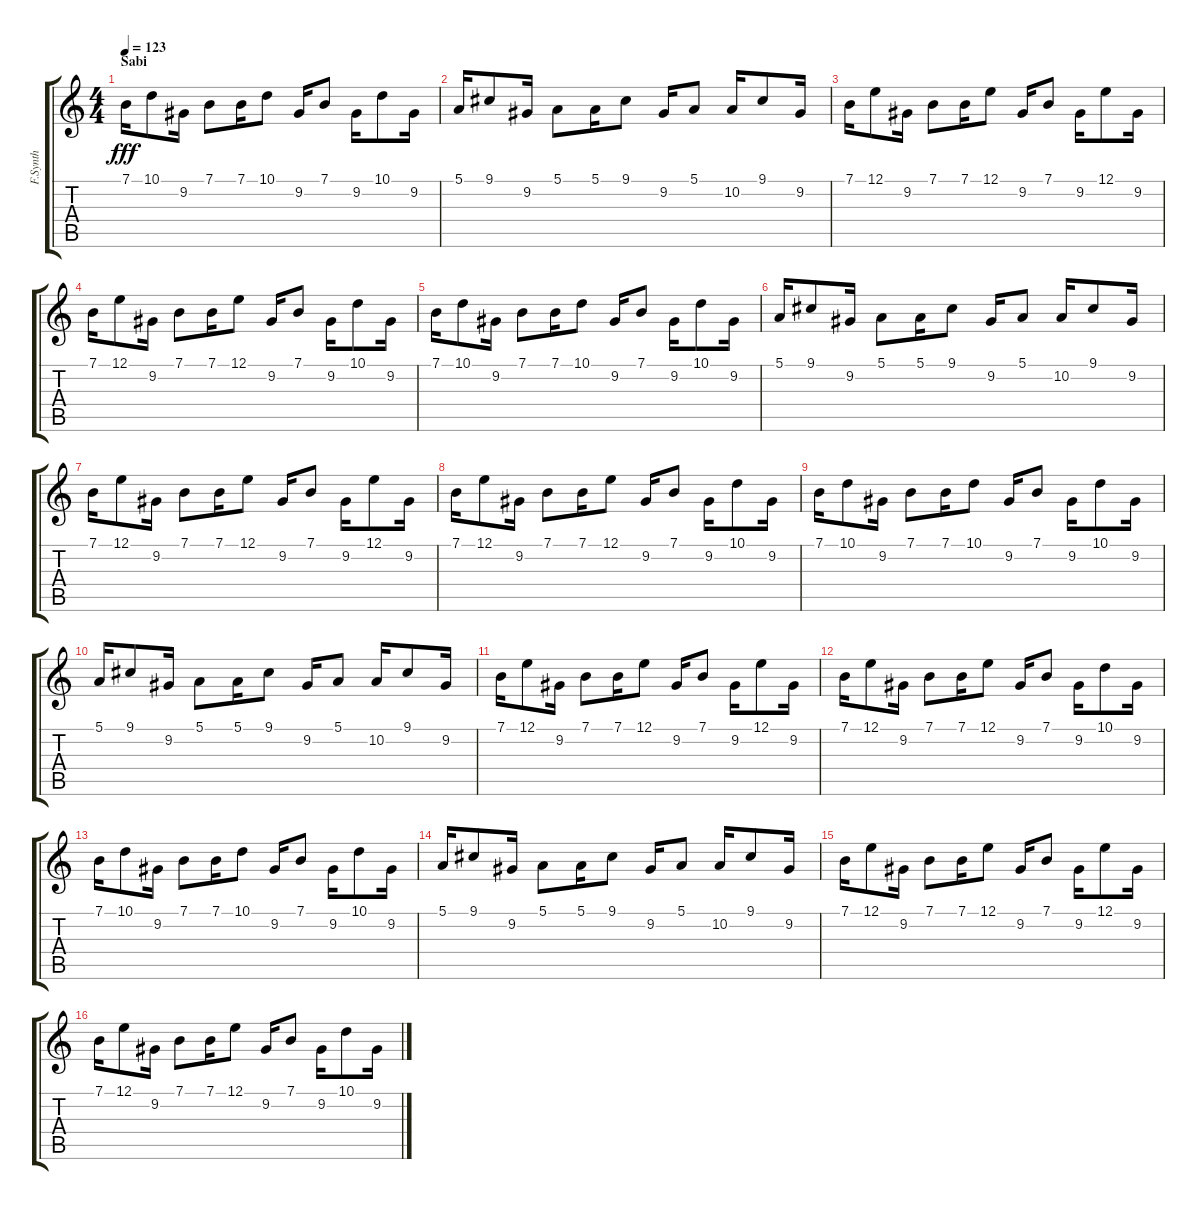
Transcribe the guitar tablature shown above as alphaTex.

\track ("F.Synth " "F.Synth ") {instrument churchorgan}
\staff {score tabs}
\tuning (E4 B3 G3 D3 A2 E2) {hide}
\ts (4 4)
\section ("" "Sabi")
\tempo 123
\clef g2
\ks c
7.1.16{dy fff} 10.1.8 9.2.16 7.1.8 7.1.16 10.1.8 9.2.16 7.1.8 9.2.16 10.1.8 9.2.16 |
5.1.16 9.1.8 9.2.16 5.1.8 5.1.16 9.1.8 9.2.16 5.1.8 10.2.16 9.1.8 9.2.16 |
7.1.16 12.1.8 9.2.16 7.1.8 7.1.16 12.1.8 9.2.16 7.1.8 9.2.16 12.1.8 9.2.16 |
7.1.16 12.1.8 9.2.16 7.1.8 7.1.16 12.1.8 9.2.16 7.1.8 9.2.16 10.1.8 9.2.16 |
7.1.16 10.1.8 9.2.16 7.1.8 7.1.16 10.1.8 9.2.16 7.1.8 9.2.16 10.1.8 9.2.16 |
5.1.16 9.1.8 9.2.16 5.1.8 5.1.16 9.1.8 9.2.16 5.1.8 10.2.16 9.1.8 9.2.16 |
7.1.16 12.1.8 9.2.16 7.1.8 7.1.16 12.1.8 9.2.16 7.1.8 9.2.16 12.1.8 9.2.16 |
7.1.16 12.1.8 9.2.16 7.1.8 7.1.16 12.1.8 9.2.16 7.1.8 9.2.16 10.1.8 9.2.16 |
7.1.16 10.1.8 9.2.16 7.1.8 7.1.16 10.1.8 9.2.16 7.1.8 9.2.16 10.1.8 9.2.16 |
5.1.16 9.1.8 9.2.16 5.1.8 5.1.16 9.1.8 9.2.16 5.1.8 10.2.16 9.1.8 9.2.16 |
7.1.16 12.1.8 9.2.16 7.1.8 7.1.16 12.1.8 9.2.16 7.1.8 9.2.16 12.1.8 9.2.16 |
7.1.16 12.1.8 9.2.16 7.1.8 7.1.16 12.1.8 9.2.16 7.1.8 9.2.16 10.1.8 9.2.16 |
7.1.16 10.1.8 9.2.16 7.1.8 7.1.16 10.1.8 9.2.16 7.1.8 9.2.16 10.1.8 9.2.16 |
5.1.16 9.1.8 9.2.16 5.1.8 5.1.16 9.1.8 9.2.16 5.1.8 10.2.16 9.1.8 9.2.16 |
7.1.16 12.1.8 9.2.16 7.1.8 7.1.16 12.1.8 9.2.16 7.1.8 9.2.16 12.1.8 9.2.16 |
7.1.16 12.1.8 9.2.16 7.1.8 7.1.16 12.1.8 9.2.16 7.1.8 9.2.16 10.1.8 9.2.16
